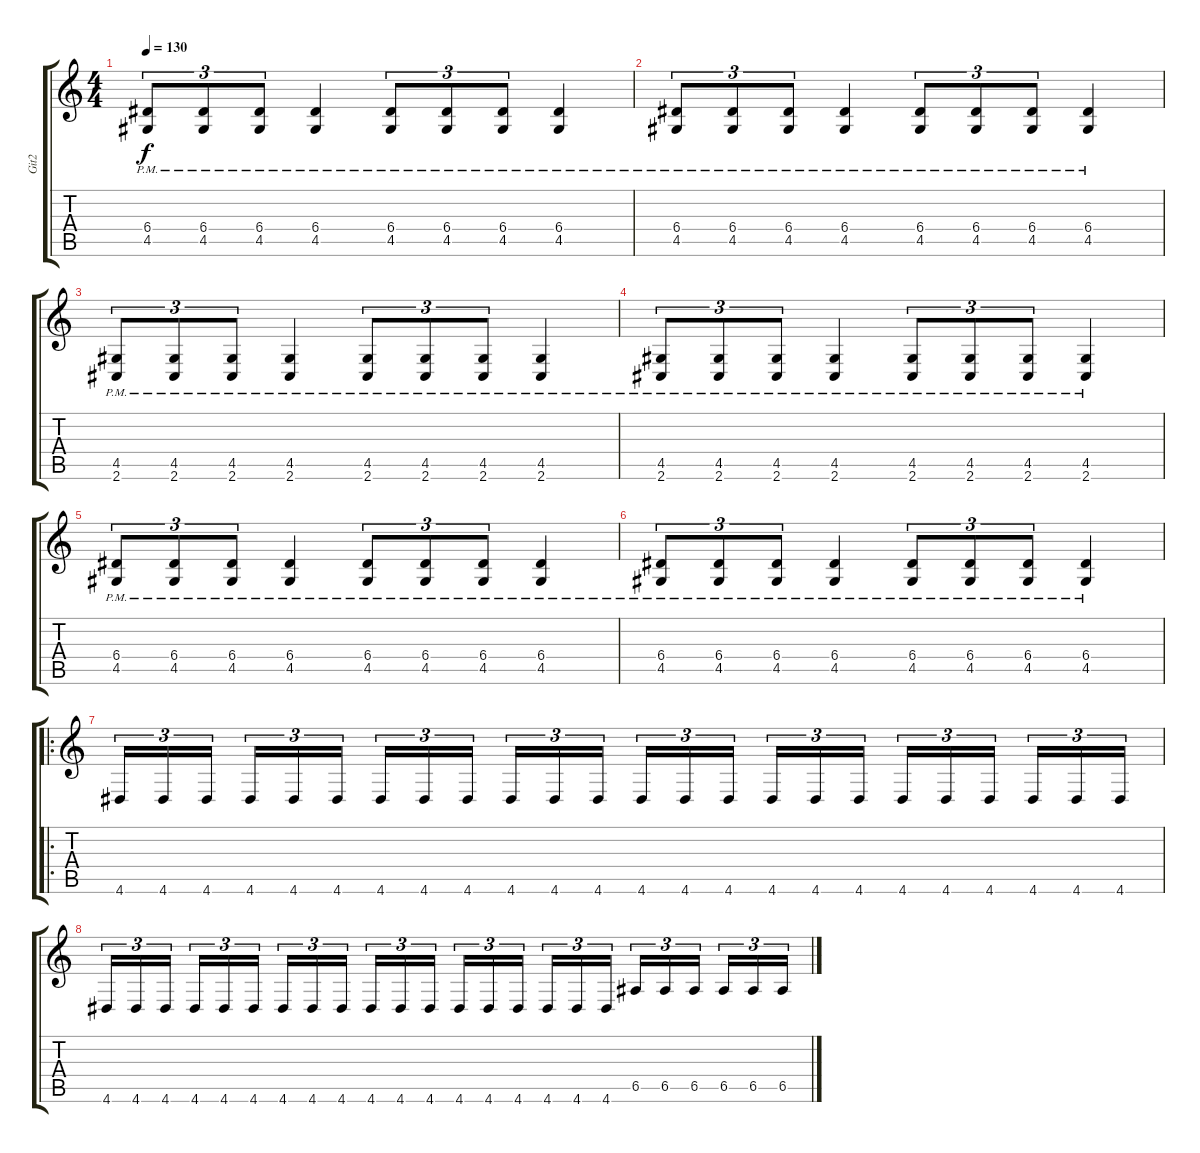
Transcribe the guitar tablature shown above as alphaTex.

\track ("Git2" "Git2") {instrument distortionguitar}
\staff {score tabs}
\tuning (B3 Gb3 D3 A2 E2 B1) {hide}
\ts (4 4)
\tempo 130
\clef g2
\ks c
(6.4{pm} 4.5{pm}).8{tu (3 2) dy f} (6.4{pm} 4.5{pm}).8{tu (3 2)} (6.4{pm} 4.5{pm}).8{tu (3 2)} (6.4{pm} 4.5{pm}).4 (6.4{pm} 4.5{pm}).8{tu (3 2)} (6.4{pm} 4.5{pm}).8{tu (3 2)} (6.4{pm} 4.5{pm}).8{tu (3 2)} (6.4{pm} 4.5{pm}).4 |
(6.4{pm} 4.5{pm}).8{tu (3 2)} (6.4{pm} 4.5{pm}).8{tu (3 2)} (6.4{pm} 4.5{pm}).8{tu (3 2)} (6.4{pm} 4.5{pm}).4 (6.4{pm} 4.5{pm}).8{tu (3 2)} (6.4{pm} 4.5{pm}).8{tu (3 2)} (6.4{pm} 4.5{pm}).8{tu (3 2)} (6.4{pm} 4.5{pm}).4 |
(4.5{pm} 2.6{pm}).8{tu (3 2)} (4.5{pm} 2.6{pm}).8{tu (3 2)} (4.5{pm} 2.6{pm}).8{tu (3 2)} (4.5{pm} 2.6{pm}).4 (4.5{pm} 2.6{pm}).8{tu (3 2)} (4.5{pm} 2.6{pm}).8{tu (3 2)} (4.5{pm} 2.6{pm}).8{tu (3 2)} (4.5{pm} 2.6{pm}).4 |
(4.5{pm} 2.6{pm}).8{tu (3 2)} (4.5{pm} 2.6{pm}).8{tu (3 2)} (4.5{pm} 2.6{pm}).8{tu (3 2)} (4.5{pm} 2.6{pm}).4 (4.5{pm} 2.6{pm}).8{tu (3 2)} (4.5{pm} 2.6{pm}).8{tu (3 2)} (4.5{pm} 2.6{pm}).8{tu (3 2)} (4.5{pm} 2.6{pm}).4 |
(6.4{pm} 4.5{pm}).8{tu (3 2)} (6.4{pm} 4.5{pm}).8{tu (3 2)} (6.4{pm} 4.5{pm}).8{tu (3 2)} (6.4{pm} 4.5{pm}).4 (6.4{pm} 4.5{pm}).8{tu (3 2)} (6.4{pm} 4.5{pm}).8{tu (3 2)} (6.4{pm} 4.5{pm}).8{tu (3 2)} (6.4{pm} 4.5{pm}).4 |
(6.4{pm} 4.5{pm}).8{tu (3 2)} (6.4{pm} 4.5{pm}).8{tu (3 2)} (6.4{pm} 4.5{pm}).8{tu (3 2)} (6.4{pm} 4.5{pm}).4 (6.4{pm} 4.5{pm}).8{tu (3 2)} (6.4{pm} 4.5{pm}).8{tu (3 2)} (6.4{pm} 4.5{pm}).8{tu (3 2)} (6.4{pm} 4.5{pm}).4 |
\ro
4.6.16{tu (3 2)} 4.6.16{tu (3 2)} 4.6.16{tu (3 2)} 4.6.16{tu (3 2)} 4.6.16{tu (3 2)} 4.6.16{tu (3 2)} 4.6.16{tu (3 2)} 4.6.16{tu (3 2)} 4.6.16{tu (3 2)} 4.6.16{tu (3 2)} 4.6.16{tu (3 2)} 4.6.16{tu (3 2)} 4.6.16{tu (3 2)} 4.6.16{tu (3 2)} 4.6.16{tu (3 2)} 4.6.16{tu (3 2)} 4.6.16{tu (3 2)} 4.6.16{tu (3 2)} 4.6.16{tu (3 2)} 4.6.16{tu (3 2)} 4.6.16{tu (3 2)} 4.6.16{tu (3 2)} 4.6.16{tu (3 2)} 4.6.16{tu (3 2)} |
4.6.16{tu (3 2)} 4.6.16{tu (3 2)} 4.6.16{tu (3 2)} 4.6.16{tu (3 2)} 4.6.16{tu (3 2)} 4.6.16{tu (3 2)} 4.6.16{tu (3 2)} 4.6.16{tu (3 2)} 4.6.16{tu (3 2)} 4.6.16{tu (3 2)} 4.6.16{tu (3 2)} 4.6.16{tu (3 2)} 4.6.16{tu (3 2)} 4.6.16{tu (3 2)} 4.6.16{tu (3 2)} 4.6.16{tu (3 2)} 4.6.16{tu (3 2)} 4.6.16{tu (3 2)} 6.5.16{tu (3 2)} 6.5.16{tu (3 2)} 6.5.16{tu (3 2)} 6.5.16{tu (3 2)} 6.5.16{tu (3 2)} 6.5.16{tu (3 2)}
